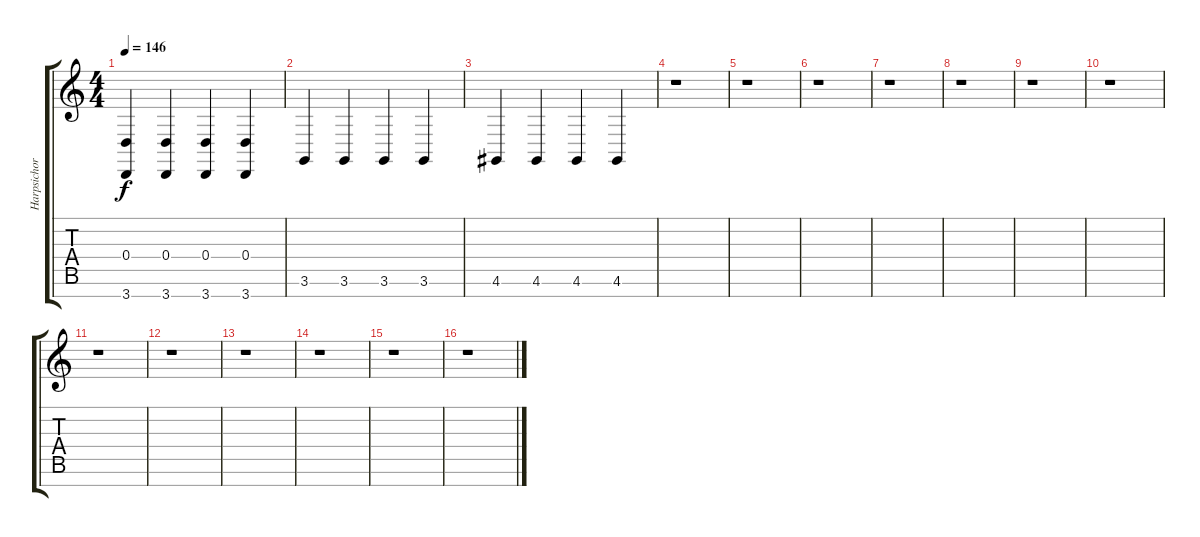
\track ("Harpsichord" "Harpsichor") {instrument harpsichord}
\staff {score tabs}
\tuning (E4 B3 G3 D3 A2 E2 B1) {hide}
\ts (4 4)
\tempo 146
\clef g2
\ks c
(0.4 3.7).4{dy f} (0.4 3.7).4 (0.4 3.7).4 (0.4 3.7).4 |
3.6.4 3.6.4 3.6.4 3.6.4 |
4.6.4 4.6.4 4.6.4 4.6.4 |
r.1 |
r.1 |
r.1 |
r.1 |
r.1 |
r.1 |
r.1 |
r.1 |
r.1 |
r.1 |
r.1 |
r.1 |
r.1
